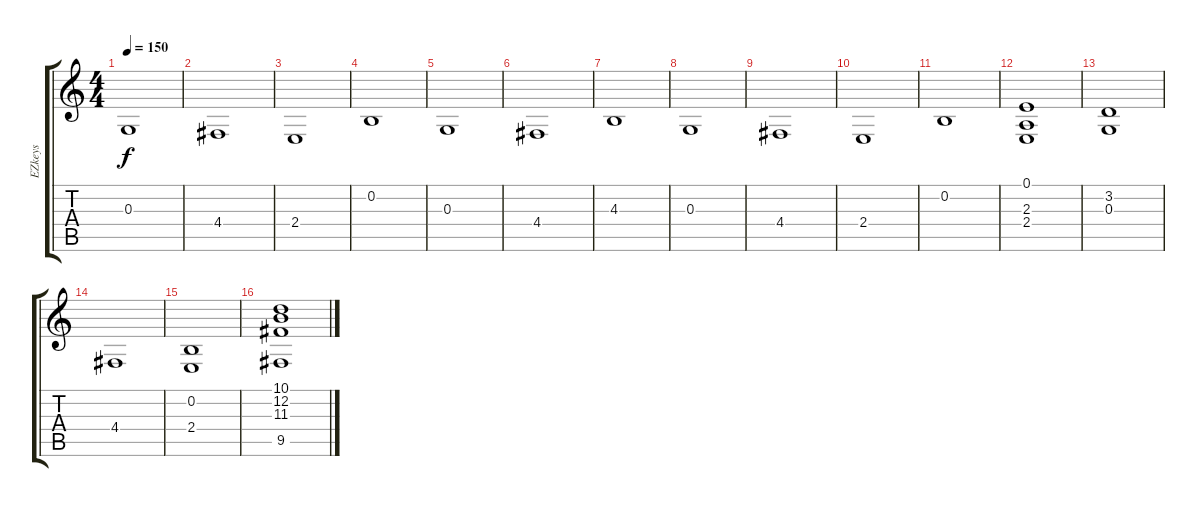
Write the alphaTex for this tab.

\track ("EZkeys" "EZkeys") {instrument stringensemble1}
\staff {score tabs}
\tuning (E4 B3 G3 D3 A2 E2) {hide}
\ts (4 4)
\tempo 150
\clef g2
\ks c
0.3.1{dy f} |
4.4.1 |
2.4.1 |
0.2.1 |
0.3.1 |
4.4.1 |
4.3.1 |
0.3.1 |
4.4.1 |
2.4.1 |
0.2.1 |
(0.1 2.3 2.4).1 |
(3.2 0.3).1 |
4.4.1 |
(0.2 2.4).1 |
(10.1 12.2 11.3 9.5).1
